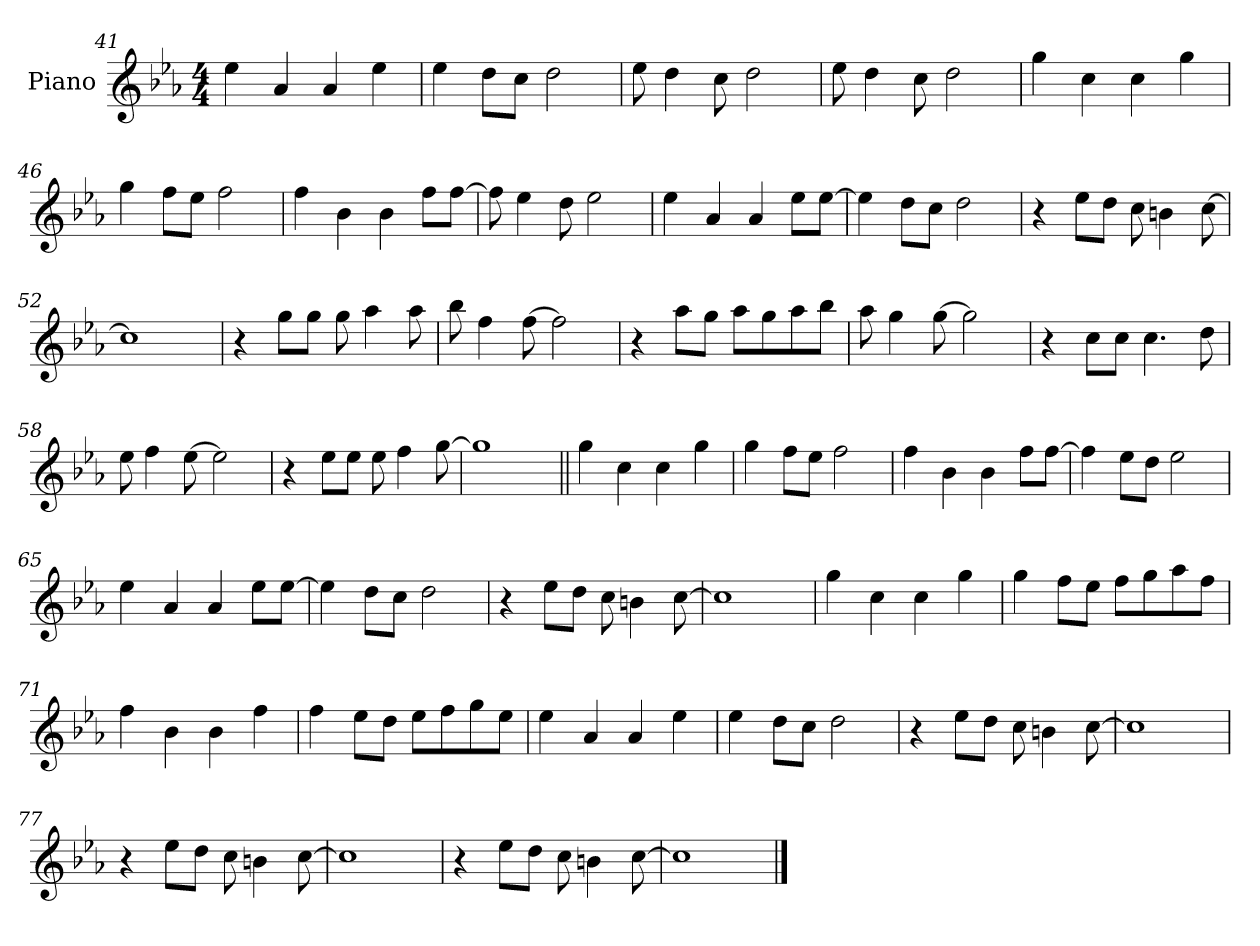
**kern
*part1
*staff1
*I"Piano
*I'Pno.
*clefG2
*k[b-e-a-]
*M4/4
=41
4ee-
4a-
4a-
4ee-
=42
4ee-
8ddL
8ccJ
2dd
=43
8ee-
4dd
8cc
2dd
=44
8ee-
4dd
8cc
2dd
=45
4gg
4cc
4cc
4gg
=46
4gg
8ffL
8ee-J
2ff
=47
4ff
4b-
4b-
8ffL
[8ffJ
=48
8ff]
4ee-
8dd
2ee-
=49
4ee-
4a-
4a-
8ee-L
[8ee-J
=50
4ee-]
8ddL
8ccJ
2dd
=51
4r
8ee-L
8ddJ
8cc
4bn
[8cc
=52
1cc]
=53
4r
8ggL
8ggJ
8gg
4aa-
8aa-
=54
8bb-
4ff
[8ff
2ff]
=55
4r
8aa-L
8ggJ
8aa-L
8gg
8aa-
8bb-J
=56
8aa-
4gg
[8gg
2gg]
=57
4r
8ccL
8ccJ
4.cc
8dd
=58
8ee-
4ff
[8ee-
2ee-]
=59
4r
8ee-L
8ee-J
8ee-
4ff
[8gg
=60
1gg]
=61||
4gg
4cc
4cc
4gg
=62
4gg
8ffL
8ee-J
2ff
=63
4ff
4b-
4b-
8ffL
[8ffJ
=64
4ff]
8ee-L
8ddJ
2ee-
=65
4ee-
4a-
4a-
8ee-L
[8ee-J
=66
4ee-]
8ddL
8ccJ
2dd
=67
4r
8ee-L
8ddJ
8cc
4bn
[8cc
=68
1cc]
=69
4gg
4cc
4cc
4gg
=70
4gg
8ffL
8ee-J
8ffL
8gg
8aa-
8ffJ
=71
4ff
4b-
4b-
4ff
=72
4ff
8ee-L
8ddJ
8ee-L
8ff
8gg
8ee-J
=73
4ee-
4a-
4a-
4ee-
=74
4ee-
8ddL
8ccJ
2dd
=75
4r
8ee-L
8ddJ
8cc
4bn
[8cc
=76
1cc]
=77
4r
8ee-L
8ddJ
8cc
4bn
[8cc
=78
1cc]
=79
4r
8ee-L
8ddJ
8cc
4bn
[8cc
=80
1cc]
==
*-
